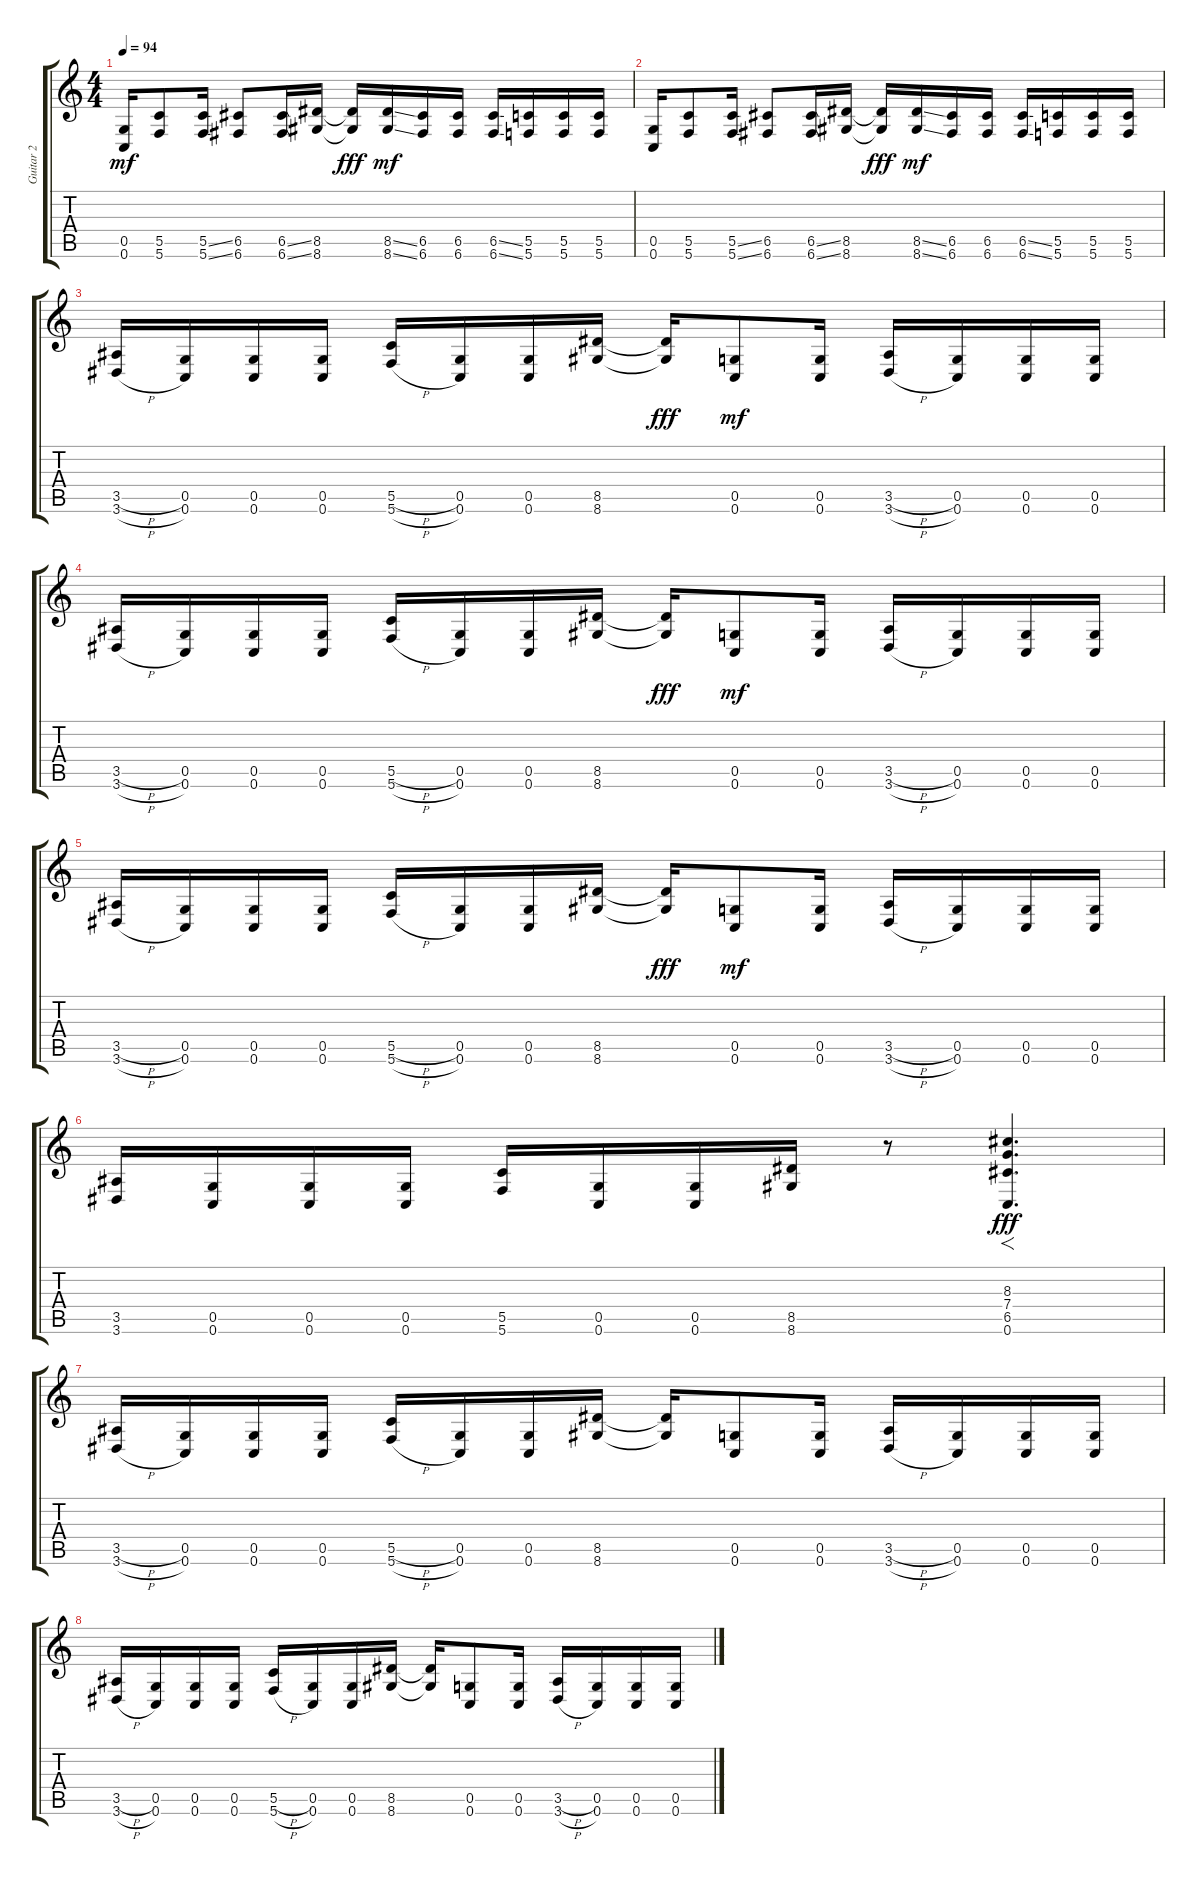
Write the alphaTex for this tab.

\track ("Guitar 2" "Guitar 2") {instrument distortionguitar}
\staff {score tabs}
\tuning (D4 A3 F3 C3 G2 C2) {hide}
\ts (4 4)
\tempo 94
\clef g2
\ks c
(0.5 0.6).16{dy mf} (5.5 5.6).8 (5.5{ss} 5.6{ss}).16 (6.5 6.6).8 (6.5{ss} 6.6{ss}).16 (8.5 8.6).16 (8.5{t} 8.6{t}).16{dy fff} (8.5{ss} 8.6{ss}).16{dy mf} (6.5 6.6).16 (6.5 6.6).16 (6.5{ss} 6.6{ss}).16 (5.5 5.6).16 (5.5 5.6).16 (5.5 5.6).16 |
(0.5 0.6).16 (5.5 5.6).8 (5.5{ss} 5.6{ss}).16 (6.5 6.6).8 (6.5{ss} 6.6{ss}).16 (8.5 8.6).16 (8.5{t} 8.6{t}).16{dy fff} (8.5{ss} 8.6{ss}).16{dy mf} (6.5 6.6).16 (6.5 6.6).16 (6.5{ss} 6.6{ss}).16 (5.5 5.6).16 (5.5 5.6).16 (5.5 5.6).16 |
(3.5{h} 3.6{h}).16 (0.5 0.6).16 (0.5 0.6).16 (0.5 0.6).16 (5.5{h} 5.6{h}).16 (0.5 0.6).16 (0.5 0.6).16 (8.5 8.6).16 (8.5{t} 8.6{t}).16{dy fff} (0.5 0.6).8{dy mf} (0.5 0.6).16 (3.5{h} 3.6{h}).16 (0.5 0.6).16 (0.5 0.6).16 (0.5 0.6).16 |
(3.5{h} 3.6{h}).16 (0.5 0.6).16 (0.5 0.6).16 (0.5 0.6).16 (5.5{h} 5.6{h}).16 (0.5 0.6).16 (0.5 0.6).16 (8.5 8.6).16 (8.5{t} 8.6{t}).16{dy fff} (0.5 0.6).8{dy mf} (0.5 0.6).16 (3.5{h} 3.6{h}).16 (0.5 0.6).16 (0.5 0.6).16 (0.5 0.6).16 |
(3.5{h} 3.6{h}).16 (0.5 0.6).16 (0.5 0.6).16 (0.5 0.6).16 (5.5{h} 5.6{h}).16 (0.5 0.6).16 (0.5 0.6).16 (8.5 8.6).16 (8.5{t} 8.6{t}).16{dy fff} (0.5 0.6).8{dy mf} (0.5 0.6).16 (3.5{h} 3.6{h}).16 (0.5 0.6).16 (0.5 0.6).16 (0.5 0.6).16 |
(3.5 3.6).16 (0.5 0.6).16 (0.5 0.6).16 (0.5 0.6).16 (5.5 5.6).16 (0.5 0.6).16 (0.5 0.6).16 (8.5 8.6).16 r.8 (8.3 7.4 6.5 0.6).4{f d dy fff} |
(3.5{h} 3.6{h}).16 (0.5 0.6).16 (0.5 0.6).16 (0.5 0.6).16 (5.5{h} 5.6{h}).16 (0.5 0.6).16 (0.5 0.6).16 (8.5 8.6).16 (8.5{t} 8.6{t}).16 (0.5 0.6).8 (0.5 0.6).16 (3.5{h} 3.6{h}).16 (0.5 0.6).16 (0.5 0.6).16 (0.5 0.6).16 |
(3.5{h} 3.6{h}).16 (0.5 0.6).16 (0.5 0.6).16 (0.5 0.6).16 (5.5{h} 5.6{h}).16 (0.5 0.6).16 (0.5 0.6).16 (8.5 8.6).16 (8.5{t} 8.6{t}).16 (0.5 0.6).8 (0.5 0.6).16 (3.5{h} 3.6{h}).16 (0.5 0.6).16 (0.5 0.6).16 (0.5 0.6).16
